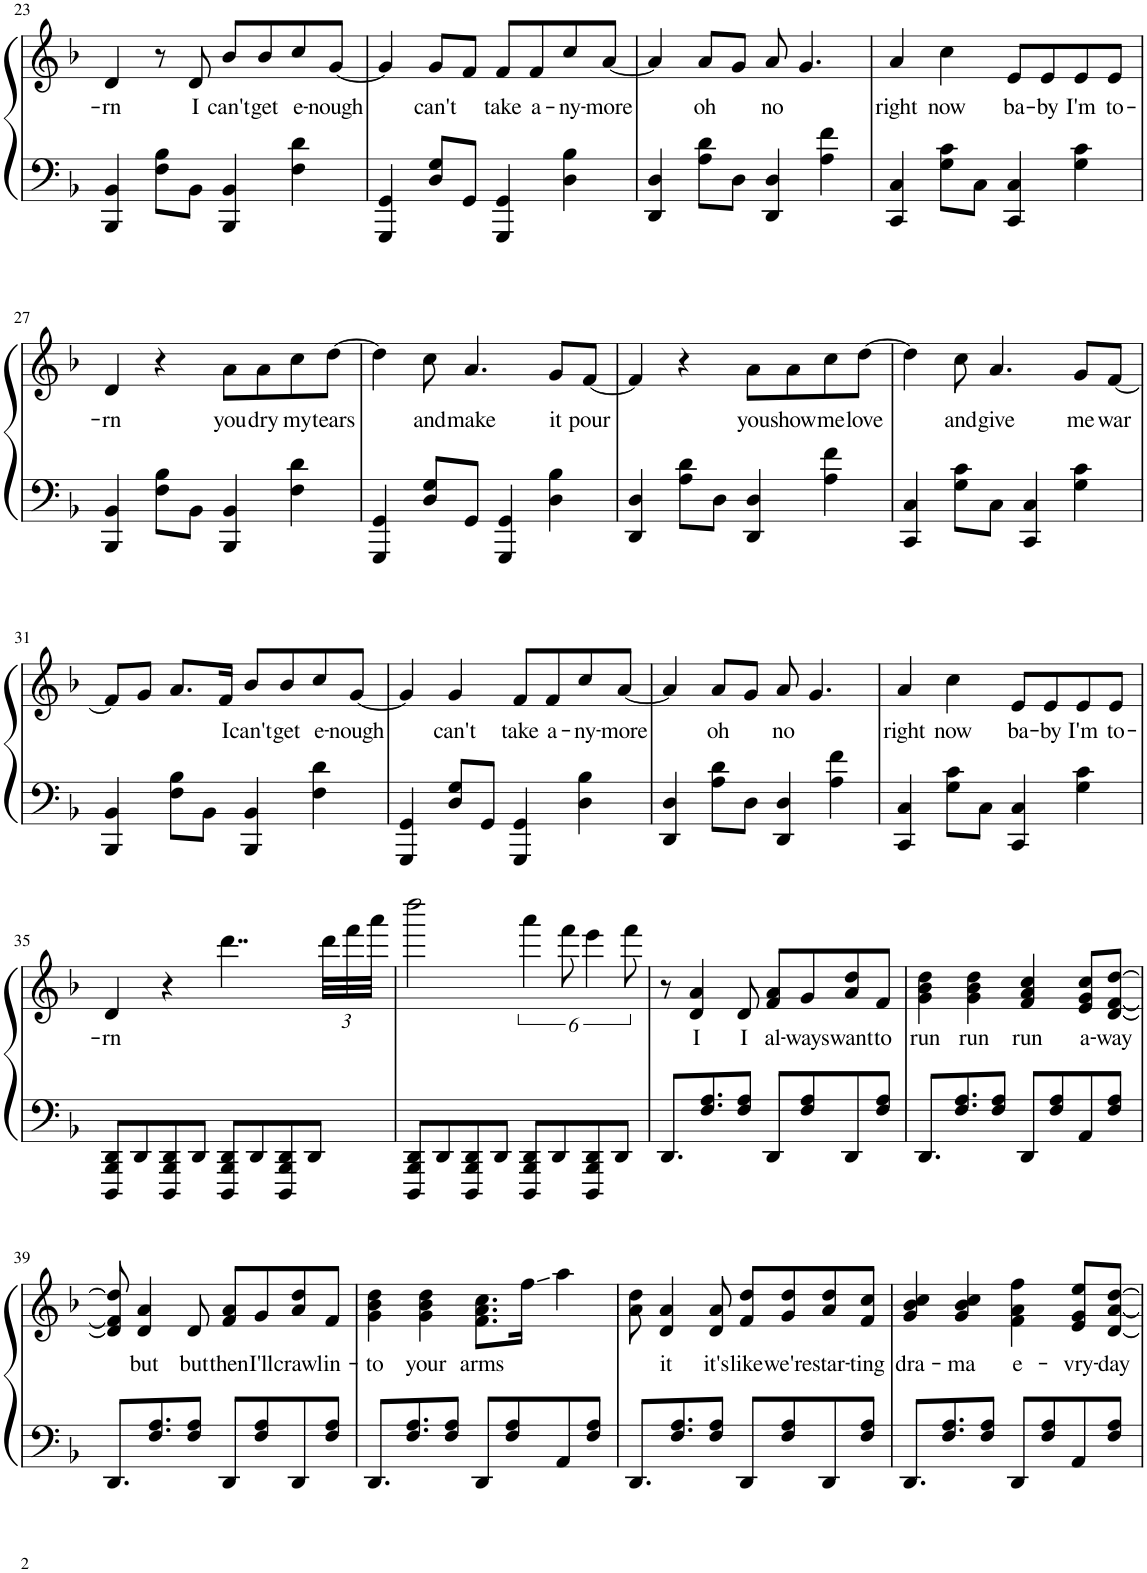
**kern	**kern	**text
*part1	*part1	*part1
*staff2	*staff1	*staff1
*I"Piano	*	*
*I'Pno.	*	*
!!LO:PB:g=z
*clefF4	*clefG2	*
*k[b-]	*k[b-]	*
*M4/4	*M4/4	*
=23	=23	=23
!	!	!LO:LY:b
4BBB-/ 4BB-/	4d/	-rn
8F\ 8B-\L	8r	.
!	!	!LO:LY:b
8BB-\J	8d/	I
!	!	!LO:LY:b
4BBB-/ 4BB-/	8b-/L	can't
!	!	!LO:LY:b
.	8b-/	get
!	!	!LO:LY:b
4F\ 4d\	8cc/	e-
!	!	!LO:LY:b
.	[8g/J	-nough
=24	=24	=24
4GGG/ 4GG/	4g/]	.
!	!	!LO:LY:b
8D/ 8G/L	8g/L	can't
8GG/J	8f/J	.
!	!	!LO:LY:b
4GGG/ 4GG/	8f/L	take
!	!	!LO:LY:b
.	8f/	a-
!	!	!LO:LY:b
4D\ 4B-\	8cc/	-ny-
!	!	!LO:LY:b
.	[8a/J	-more
=25	=25	=25
4DD/ 4D/	4a/]	.
!	!	!LO:LY:b
8A\ 8d\L	8a/L	oh
8D\J	8g/J	.
!	!	!LO:LY:b
4DD/ 4D/	8a/	no
.	4.g/	.
4A\ 4f\	.	.
=26	=26	=26
!	!	!LO:LY:b
4CC/ 4C/	4a/	right
!	!	!LO:LY:b
8G\ 8c\L	4cc\	now
8C\J	.	.
!	!	!LO:LY:b
4CC/ 4C/	8e/L	ba-
!	!	!LO:LY:b
.	8e/	-by
!	!	!LO:LY:b
4G\ 4c\	8e/	I'm
!	!	!LO:LY:b
.	8e/J	to-
!!LO:LB:g=z
=27	=27	=27
!	!	!LO:LY:b
4BBB-/ 4BB-/	4d/	-rn
8F\ 8B-\L	4r	.
8BB-\J	.	.
!	!	!LO:LY:b
4BBB-/ 4BB-/	8a\L	you
!	!	!LO:LY:b
.	8a\	dry
!	!	!LO:LY:b
4F\ 4d\	8cc\	my
!	!	!LO:LY:b
.	[8dd\J	tears
=28	=28	=28
4GGG/ 4GG/	4dd\]	.
!	!	!LO:LY:b
8D/ 8G/L	8cc\	and
!	!	!LO:LY:b
8GG/J	4.a/	make
4GGG/ 4GG/	.	.
!	!	!LO:LY:b
4D\ 4B-\	8g/L	it
!	!	!LO:LY:b
.	[8f/J	pour
=29	=29	=29
4DD/ 4D/	4f/]	.
8A\ 8d\L	4r	.
8D\J	.	.
!	!	!LO:LY:b
4DD/ 4D/	8a\L	you
!	!	!LO:LY:b
.	8a\	show
!	!	!LO:LY:b
4A\ 4f\	8cc\	me
!	!	!LO:LY:b
.	[8dd\J	love
=30	=30	=30
4CC/ 4C/	4dd\]	.
!	!	!LO:LY:b
8G\ 8c\L	8cc\	and
!	!	!LO:LY:b
8C\J	4.a/	give
4CC/ 4C/	.	.
!	!	!LO:LY:b
4G\ 4c\	8g/L	me
!	!	!LO:LY:b
.	[8f/J	war
!!LO:LB:g=z
=31	=31	=31
4BBB-/ 4BB-/	8f/L]	.
.	8g/J	.
8F\ 8B-\L	8.a/L	.
8BB-\J	.	.
!	!	!LO:LY:b
.	16f/Jk	I
!	!	!LO:LY:b
4BBB-/ 4BB-/	8b-/L	can't
!	!	!LO:LY:b
.	8b-/	get
!	!	!LO:LY:b
4F\ 4d\	8cc/	e-
!	!	!LO:LY:b
.	[8g/J	-nough
=32	=32	=32
4GGG/ 4GG/	4g/]	.
!	!	!LO:LY:b
8D/ 8G/L	4g/	can't
8GG/J	.	.
!	!	!LO:LY:b
4GGG/ 4GG/	8f/L	take
!	!	!LO:LY:b
.	8f/	a-
!	!	!LO:LY:b
4D\ 4B-\	8cc/	-ny-
!	!	!LO:LY:b
.	[8a/J	-more
=33	=33	=33
4DD/ 4D/	4a/]	.
!	!	!LO:LY:b
8A\ 8d\L	8a/L	oh
8D\J	8g/J	.
!	!	!LO:LY:b
4DD/ 4D/	8a/	no
.	4.g/	.
4A\ 4f\	.	.
=34	=34	=34
!	!	!LO:LY:b
4CC/ 4C/	4a/	right
!	!	!LO:LY:b
8G\ 8c\L	4cc\	now
8C\J	.	.
!	!	!LO:LY:b
4CC/ 4C/	8e/L	ba-
!	!	!LO:LY:b
.	8e/	-by
!	!	!LO:LY:b
4G\ 4c\	8e/	I'm
!	!	!LO:LY:b
.	8e/J	to-
!!LO:LB:g=z
=35	=35	=35
!	!	!LO:LY:b
8DDD/ 8BBB-/ 8DD/L	4d/	-rn
8DD/	.	.
8DDD/ 8BBB-/ 8DD/	4r	.
8DD/J	.	.
8DDD/ 8BBB-/ 8DD/L	4..ddd\	.
8DD/	.	.
8DDD/ 8BBB-/ 8DD/	.	.
8DD/J	.	.
*	*Xbrackettup	*
.	48ddd\LLL	.
.	48fff\	.
.	48aaa\JJJ	.
=36	=36	=36
8DDD/ 8BBB-/ 8DD/L	2dddd\	.
8DD/	.	.
8DDD/ 8BBB-/ 8DD/	.	.
8DD/J	.	.
*	*brackettup	*
8DDD/ 8BBB-/ 8DD/L	6aaa\	.
8DD/	.	.
.	12fff\	.
8DDD/ 8BBB-/ 8DD/	6eee\	.
8DD/J	.	.
.	12fff\	.
=37	=37	=37
8.DD/L	8r	.
!	!	!LO:LY:b
.	4d/ 4a/	I
8.F/ 8.A/	.	.
!	!	!LO:LY:b
8F/ 8A/J	8d/	I
!	!	!LO:LY:b
8DD/L	8f/ 8a/L	al-
!	!	!LO:LY:b
8F/ 8A/	8g/	-ways
!	!	!LO:LY:b
8DD/	8a/ 8dd/	want
!	!	!LO:LY:b
8F/ 8A/J	8f/J	to
=38	=38	=38
!	!	!LO:LY:b
8.DD/L	4g\ 4b-\ 4dd\	run
8.F/ 8.A/	.	.
!	!	!LO:LY:b
.	4g\ 4b-\ 4dd\	run
8F/ 8A/J	.	.
!	!	!LO:LY:b
8DD/L	4f/ 4a/ 4cc/	run
8F/ 8A/	.	.
!	!	!LO:LY:b
8AA/	8e/ 8g/ 8cc/L	a-
!	!	!LO:LY:b
8F/ 8A/J	[8d/ [8f/ [8dd/J	-way
!!LO:LB:g=z
=39	=39	=39
8.DD/L	8d/] 8f/] 8dd/]	.
!	!	!LO:LY:b
.	4d/ 4a/	but
8.F/ 8.A/	.	.
!	!	!LO:LY:b
8F/ 8A/J	8d/	but
!	!	!LO:LY:b
8DD/L	8f/ 8a/L	then
!	!	!LO:LY:b
8F/ 8A/	8g/	I'll
!	!	!LO:LY:b
8DD/	8a/ 8dd/	crawl
!	!	!LO:LY:b
8F/ 8A/J	8f/J	in-
=40	=40	=40
!	!	!LO:LY:b
8.DD/L	4g\ 4b-\ 4dd\	-to
8.F/ 8.A/	.	.
!	!	!LO:LY:b
.	4g\ 4b-\ 4dd\	your
8F/ 8A/J	.	.
!	!	!LO:LY:b
8DD/L	8.f\ 8.a\ 8.cc\L	arms
8F/ 8A/	.	.
.	16ff\Jk	.
8AA/	4aa\	.
8F/ 8A/J	.	.
=41	=41	=41
8.DD/L	8a\ 8dd\	.
!	!	!LO:LY:b
.	4d/ 4a/	it
8.F/ 8.A/	.	.
!	!	!LO:LY:b
8F/ 8A/J	8d/ 8a/	it's
!	!	!LO:LY:b
8DD/L	8f/ 8dd/L	like
!	!	!LO:LY:b
8F/ 8A/	8g/ 8dd/	we're
!	!	!LO:LY:b
8DD/	8a/ 8dd/	star-
!	!	!LO:LY:b
8F/ 8A/J	8f/ 8cc/J	-ting
=42	=42	=42
!	!	!LO:LY:b
8.DD/L	4g/ 4b-/ 4cc/	dra-
8.F/ 8.A/	.	.
!	!	!LO:LY:b
.	4g/ 4b-/ 4cc/	-ma
8F/ 8A/J	.	.
!	!	!LO:LY:b
8DD/L	4f\ 4a\ 4ff\	e-
8F/ 8A/	.	.
!	!	!LO:LY:b
8AA/	8e/ 8g/ 8ee/L	-vry-
!	!	!LO:LY:b
8F/ 8A/J	[8d/ [8a/ [8dd/J	-day
=	=	=
*-	*-	*-
